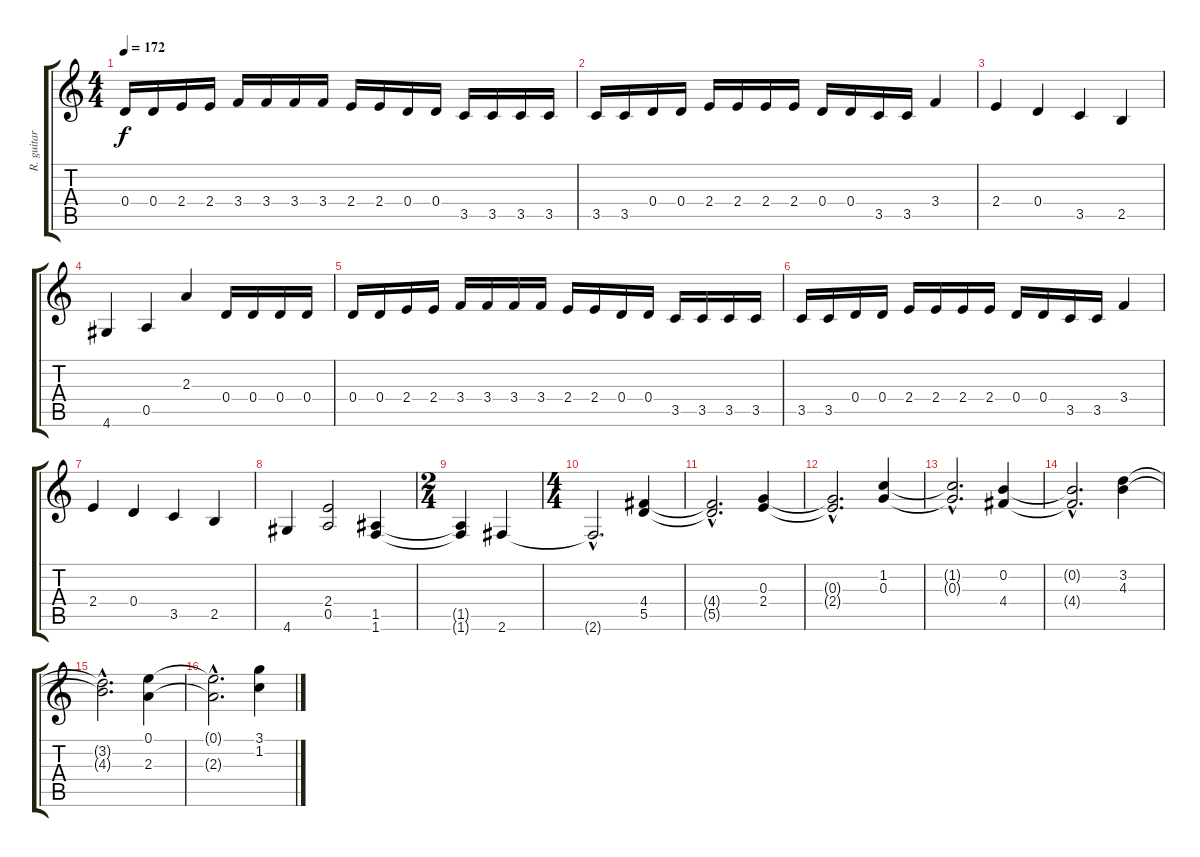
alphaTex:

\track ("R. guitar" "R. guitar") {instrument overdrivenguitar}
\staff {score tabs}
\tuning (E4 B3 G3 D3 A2 E2) {hide}
\ts (4 4)
\tempo 172
\clef g2
\ks c
0.4.16{dy f} 0.4.16 2.4.16 2.4.16 3.4.16 3.4.16 3.4.16 3.4.16 2.4.16 2.4.16 0.4.16 0.4.16 3.5.16 3.5.16 3.5.16 3.5.16 |
3.5.16 3.5.16 0.4.16 0.4.16 2.4.16 2.4.16 2.4.16 2.4.16 0.4.16 0.4.16 3.5.16 3.5.16 3.4.4 |
2.4.4 0.4.4 3.5.4 2.5.4 |
4.6.4 0.5.4 2.3.4 0.4.16 0.4.16 0.4.16 0.4.16 |
0.4.16 0.4.16 2.4.16 2.4.16 3.4.16 3.4.16 3.4.16 3.4.16 2.4.16 2.4.16 0.4.16 0.4.16 3.5.16 3.5.16 3.5.16 3.5.16 |
3.5.16 3.5.16 0.4.16 0.4.16 2.4.16 2.4.16 2.4.16 2.4.16 0.4.16 0.4.16 3.5.16 3.5.16 3.4.4 |
2.4.4 0.4.4 3.5.4 2.5.4 |
4.6.4 (2.4 0.5).2 (1.5 1.6).4 |
\ts (2 4)
(1.5{t} 1.6{t}).4 2.6.4 |
\ts (4 4)
2.6{hac t}.2{d} (4.4 5.5).4 |
(4.4{hac t} 5.5{hac t}).2{d} (0.3 2.4).4 |
(0.3{hac t} 2.4{hac t}).2{d} (1.2 0.3).4 |
(1.2{hac t} 0.3{hac t}).2{d} (0.2 4.4).4 |
(0.2{hac t} 4.4{hac t}).2{d} (3.2 4.3).4 |
(3.2{hac t} 4.3{hac t}).2{d} (0.1 2.3).4 |
(0.1{hac t} 2.3{hac t}).2{d} (3.1 1.2).4
